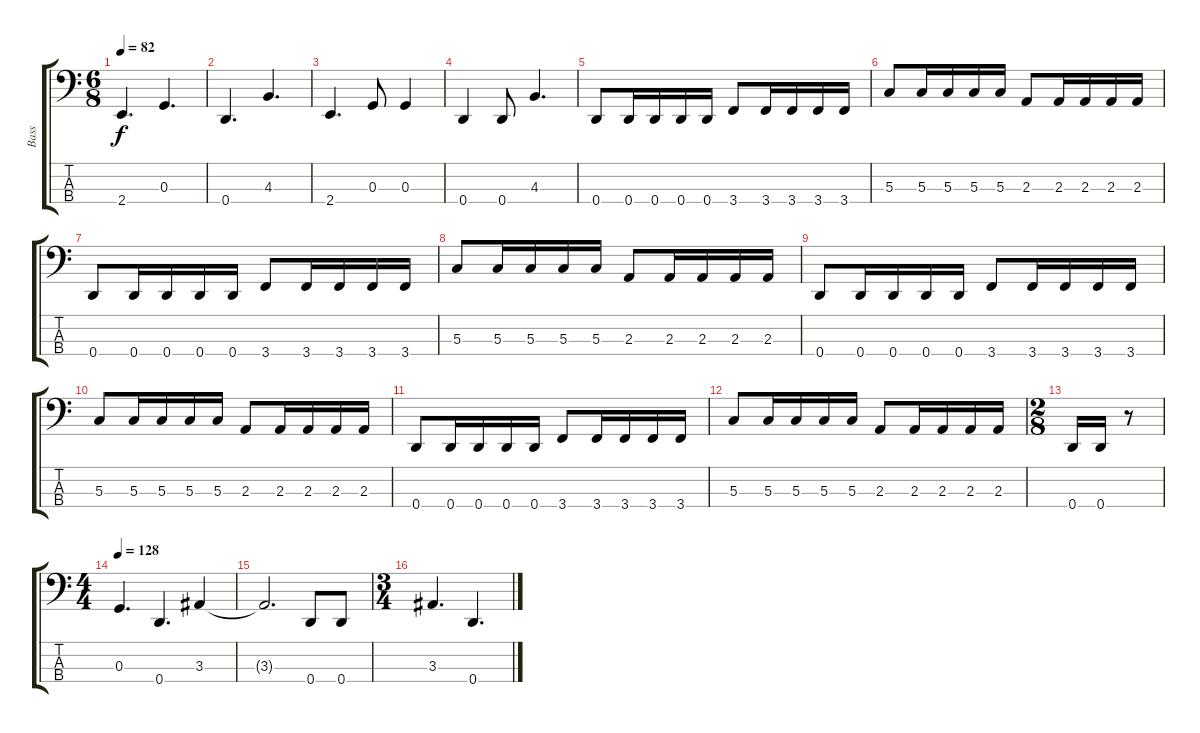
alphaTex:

\track ("Bass" "Bass") {instrument electricbasspick}
\staff {score tabs}
\tuning (F2 C2 G1 D1) {hide}
\ts (6 8)
\tempo 82
\clef f4
\ks c
2.4.4{d dy f} 0.3.4{d} |
0.4.4{d} 4.3.4{d} |
2.4.4{d} 0.3.8 0.3.4 |
0.4.4 0.4.8 4.3.4{d} |
0.4.8 0.4.16 0.4.16 0.4.16 0.4.16 3.4.8 3.4.16 3.4.16 3.4.16 3.4.16 |
5.3.8 5.3.16 5.3.16 5.3.16 5.3.16 2.3.8 2.3.16 2.3.16 2.3.16 2.3.16 |
0.4.8 0.4.16 0.4.16 0.4.16 0.4.16 3.4.8 3.4.16 3.4.16 3.4.16 3.4.16 |
5.3.8 5.3.16 5.3.16 5.3.16 5.3.16 2.3.8 2.3.16 2.3.16 2.3.16 2.3.16 |
0.4.8 0.4.16 0.4.16 0.4.16 0.4.16 3.4.8 3.4.16 3.4.16 3.4.16 3.4.16 |
5.3.8 5.3.16 5.3.16 5.3.16 5.3.16 2.3.8 2.3.16 2.3.16 2.3.16 2.3.16 |
0.4.8 0.4.16 0.4.16 0.4.16 0.4.16 3.4.8 3.4.16 3.4.16 3.4.16 3.4.16 |
5.3.8 5.3.16 5.3.16 5.3.16 5.3.16 2.3.8 2.3.16 2.3.16 2.3.16 2.3.16 |
\ts (2 8)
0.4.16 0.4.16 r.8 |
\ts (4 4)
\tempo 128
0.3.4{d} 0.4.4{d} 3.3.4 |
3.3{t}.2{d} 0.4.8 0.4.8 |
\ts (3 4)
3.3.4{d} 0.4.4{d}
